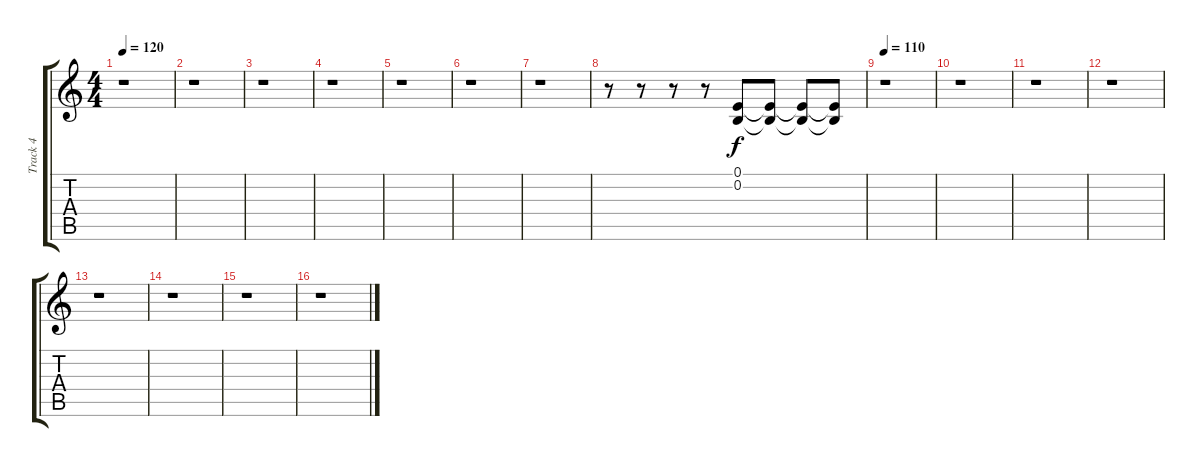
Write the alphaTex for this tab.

\track ("Track 4" "Track 4") {instrument reversecymbal}
\staff {score tabs}
\tuning (E4 B3 G3 D3 A2 E2) {hide}
\ts (4 4)
\tempo 120
\clef g2
\ks c
r.1{dy f} |
r.1 |
r.1 |
r.1 |
r.1 |
r.1 |
r.1 |
r.8 r.8 r.8 r.8 (0.1 0.2).8 (0.1{t} 0.2{t}).8 (0.1{t} 0.2{t}).8 (0.1{t} 0.2{t}).8 |
\tempo 110
r.1 |
r.1 |
r.1 |
r.1 |
r.1 |
r.1 |
r.1 |
r.1
